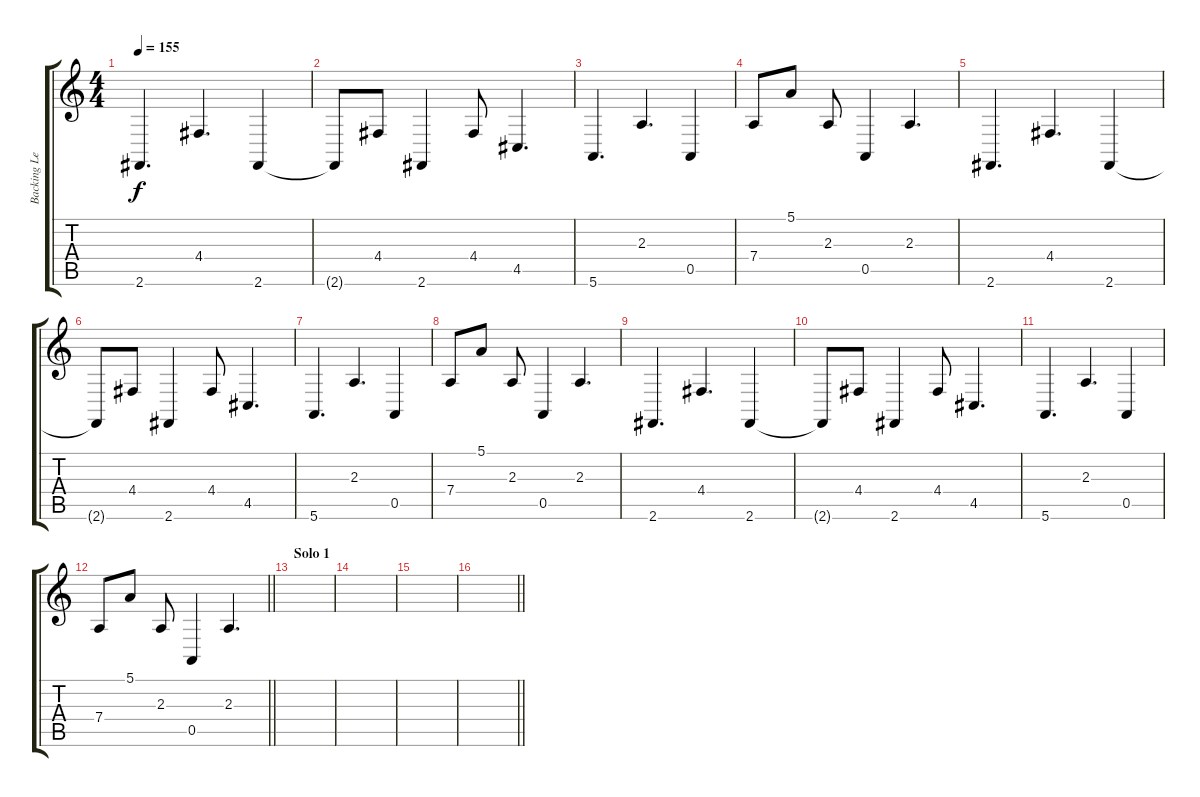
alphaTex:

\track ("Backing Lead" "Backing Le") {instrument lead1square}
\staff {score tabs}
\tuning (E4 B3 G3 D3 A2 E2) {hide}
\ts (4 4)
\tempo 155
\clef g2
\ks c
2.6.4{d dy f instrument lead2sawtooth} 4.4.4{d} 2.6.4 |
2.6{t}.8 4.4.8 2.6.4 4.4.8 4.5.4{d} |
5.6.4{d} 2.3.4{d} 0.5.4 |
7.4.8 5.1.8 2.3.8 0.5.4 2.3.4{d} |
2.6.4{d instrument lead2sawtooth} 4.4.4{d} 2.6.4 |
2.6{t}.8 4.4.8 2.6.4 4.4.8 4.5.4{d} |
5.6.4{d} 2.3.4{d} 0.5.4 |
7.4.8 5.1.8 2.3.8 0.5.4 2.3.4{d} |
2.6.4{d instrument lead2sawtooth} 4.4.4{d} 2.6.4 |
2.6{t}.8 4.4.8 2.6.4 4.4.8 4.5.4{d} |
5.6.4{d} 2.3.4{d} 0.5.4 |
\barLineRight lightlight
7.4.8 5.1.8 2.3.8 0.5.4 2.3.4{d} |
\section ("" "Solo 1")
|
|
|
\barLineRight lightlight
